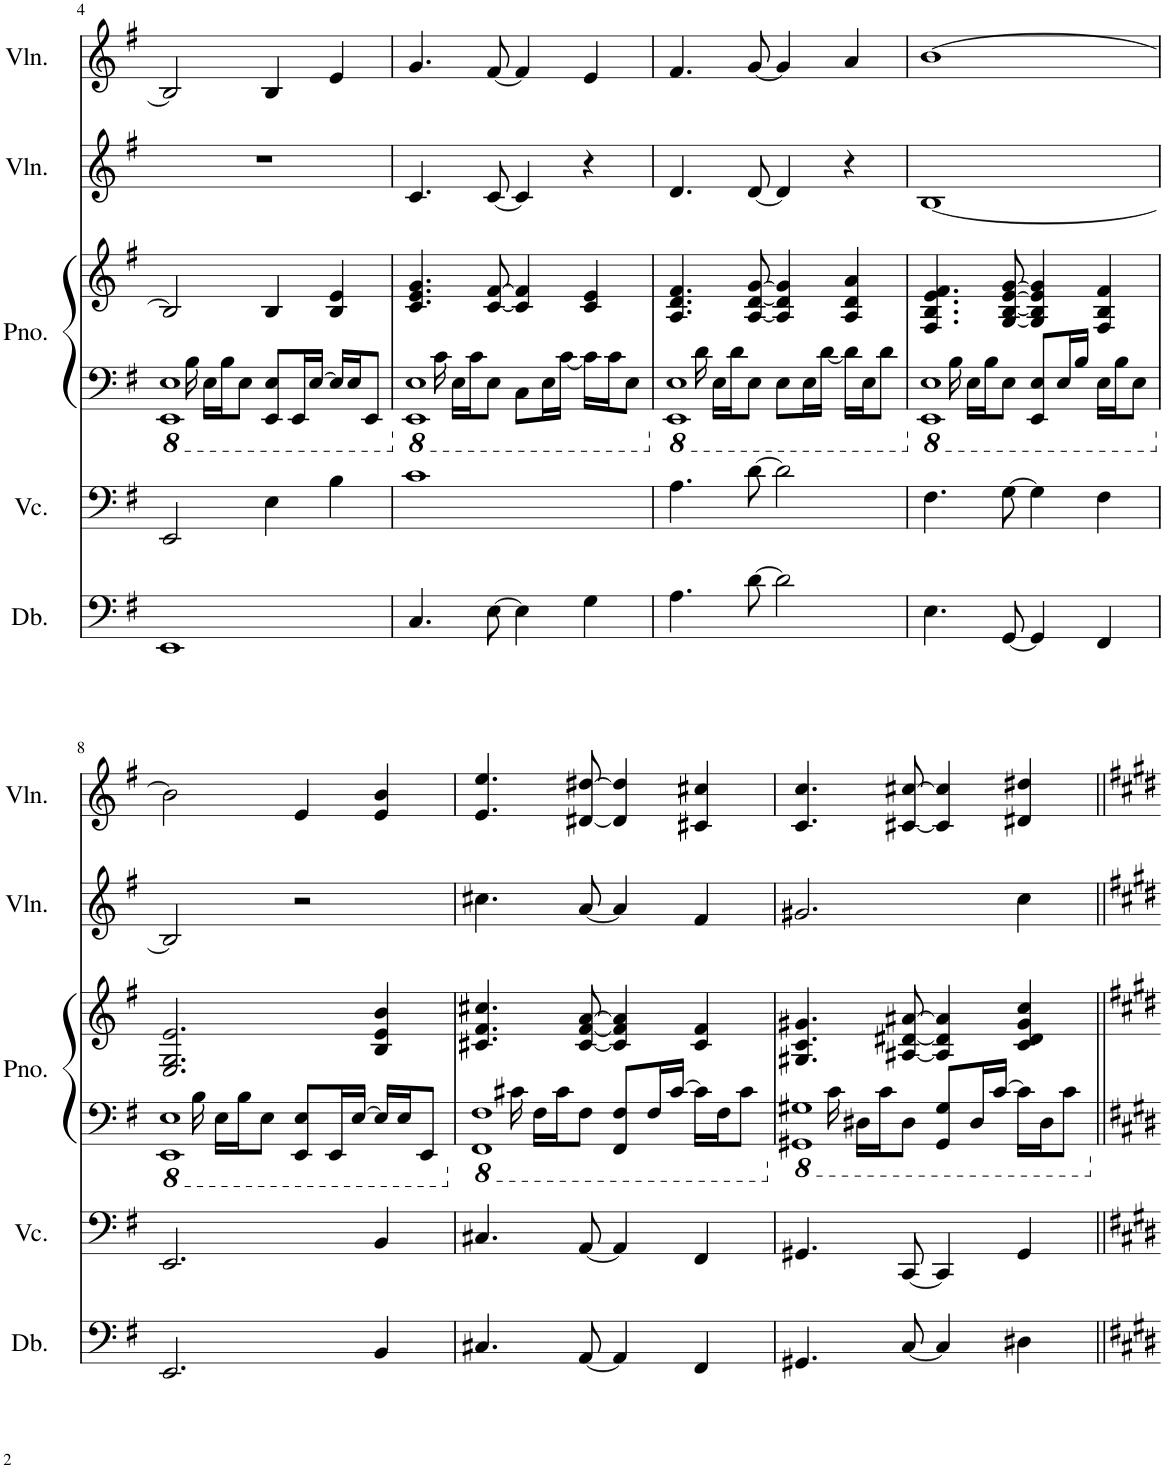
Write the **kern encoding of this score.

**kern	**kern	**kern	**kern	**kern	**kern
*part5	*part4	*part3	*part3	*part2	*part1
*staff6	*staff5	*staff4	*staff3	*staff2	*staff1
*I"Double Bass	*I"Violoncello	*I"Piano	*	*I"Violin	*I"Violin
*I'Db.	*I'Vc.	*I'Pno.	*	*I'Vln.	*I'Vln.
!!LO:PB:g=z
*clefF4	*clefF4	*clefF4	*clefG2	*clefG2	*clefG2
*Trd7c12	*	*	*	*	*
*k[f#]	*k[f#]	*k[f#]	*k[f#]	*k[f#]	*k[f#]
*M4/4	*M4/4	*M4/4	*M4/4	*M4/4	*M4/4
*	*	*8ba	*	*	*
=4	=4	=4	=4	=4	=4
*	*	*^	*	*	*
1EE	2EE/	1EEE 1EE	8.ryy	2B/]	1r	2B/]
.	.	.	16BB\	.	.	.
.	.	.	16EE\LL	.	.	.
.	.	.	16BB\J	.	.	.
.	.	.	8EE\J	.	.	.
.	4E\	.	8EEE/ 8EE/L	4B/	.	4B/
.	.	.	16EEE/L	.	.	.
.	.	.	[16EE/JJ	.	.	.
.	4B\	.	16EE/LL]	4B/ 4e/	.	4e/
.	.	.	16EE/J	.	.	.
.	.	.	8EEE/J	.	.	.
=5	=5	=5	=5	=5	=5	=5
*	*	*X8ba	*	*	*	*
*	*	*8ba	*	*	*	*
4.C/	1c	1EEE 1EE	8.ryy	4.c/ 4.e/ 4.g/	4.c/	4.g/
.	.	.	16C\	.	.	.
.	.	.	16EE\LL	.	.	.
.	.	.	16C\J	.	.	.
[8E\	.	.	8EE\J	[8c/ [8f#/	[8c/	[8f#/
4E\]	.	.	8CC\L	4c/] 4f#/]	4c/]	4f#/]
.	.	.	16EE\L	.	.	.
.	.	.	[16C\JJ	.	.	.
4G\	.	.	16C\LL]	4c/ 4e/	4r	4e/
.	.	.	16C\J	.	.	.
.	.	.	8EE\J	.	.	.
=6	=6	=6	=6	=6	=6	=6
*	*	*X8ba	*	*	*	*
*	*	*8ba	*	*	*	*
4.A\	4.A\	1EEE 1EE	8.ryy	4.A/ 4.d/ 4.f#/	4.d/	4.f#/
.	.	.	16D\	.	.	.
.	.	.	16EE\LL	.	.	.
.	.	.	16D\J	.	.	.
[8d\	[8d\	.	8EE\J	[8A/ [8d/ [8g/	[8d/	[8g/
2d\]	2d\]	.	8EE\L	4A/] 4d/] 4g/]	4d/]	4g/]
.	.	.	16EE\L	.	.	.
.	.	.	[16D\JJ	.	.	.
.	.	.	16D\LL]	4A/ 4d/ 4a/	4r	4a/
.	.	.	16EE\J	.	.	.
.	.	.	8D\J	.	.	.
=7	=7	=7	=7	=7	=7	=7
*	*	*X8ba	*	*	*	*
*	*	*8ba	*	*	*	*
4.E\	4.F#\	1EEE 1EE	8.ryy	4.F#/ 4.B/ 4.e/ 4.f#/	[1B	[1b
.	.	.	16BB\	.	.	.
.	.	.	16EE\LL	.	.	.
.	.	.	16BB\J	.	.	.
[8GG/	[8G\	.	8EE\J	[8G/ [8B/ [8e/ [8g/	.	.
4GG/]	4G\]	.	8EEE/ 8EE/L	4G/] 4B/] 4e/] 4g/]	.	.
.	.	.	16EE/L	.	.	.
.	.	.	16BB/JJ	.	.	.
4FF#/	4F#\	.	16EE\LL	4F#/ 4B/ 4f#/	.	.
.	.	.	16BB\J	.	.	.
.	.	.	8EE\J	.	.	.
!!LO:LB:g=z
=8	=8	=8	=8	=8	=8	=8
*	*	*X8ba	*	*	*	*
*	*	*8ba	*	*	*	*
2.EE/	2.EE/	1EEE 1EE	8.ryy	2.E/ 2.G/ 2.e/	2B/]	2b\]
.	.	.	16BB\	.	.	.
.	.	.	16EE\LL	.	.	.
.	.	.	16BB\J	.	.	.
.	.	.	8EE\J	.	.	.
.	.	.	8EEE/ 8EE/L	.	2r	4e/
.	.	.	16EEE/L	.	.	.
.	.	.	[16EE/JJ	.	.	.
4BB/	4BB/	.	16EE/LL]	4B/ 4e/ 4b/	.	4e/ 4b/
.	.	.	16EE/J	.	.	.
.	.	.	8EEE/J	.	.	.
=9	=9	=9	=9	=9	=9	=9
*	*	*X8ba	*	*	*	*
*	*	*8ba	*	*	*	*
4.C#X/	4.C#X/	1FFF# 1FF#	8.ryy	4.c#X/ 4.f#/ 4.cc#X/	4.cc#X\	4.e/ 4.ee/
.	.	.	16C#X\	.	.	.
.	.	.	16FF#\LL	.	.	.
.	.	.	16C#\J	.	.	.
[8AA/	[8AA/	.	8FF#\J	[8c#/ [8f#/ [8a/	[8a/	[8d#X/ [8dd#X/
4AA/]	4AA/]	.	8FFF#/ 8FF#/L	4c#/] 4f#/] 4a/]	4a/]	4d#/] 4dd#/]
.	.	.	16FF#/L	.	.	.
.	.	.	[16C#/JJ	.	.	.
4FF#/	4FF#/	.	16C#\LL]	4c#/ 4f#/	4f#/	4c#X/ 4cc#X/
.	.	.	16FF#\J	.	.	.
.	.	.	8C#\J	.	.	.
=10	=10	=10	=10	=10	=10	=10
*	*	*X8ba	*	*	*	*
*	*	*8ba	*	*	*	*
4.GG#X/	4.GG#X/	1GGG#X 1GG#X	8.ryy	4.G#X/ 4.c/ 4.g#X/	2.g#X/	4.c/ 4.cc/
.	.	.	16C\	.	.	.
.	.	.	16DD#X\LL	.	.	.
.	.	.	16C\J	.	.	.
[8C/	[8CC/	.	8DD#\J	[8A#X/ [8d#X/ [8a#X/	.	[8c#X/ [8cc#X/
4C/]	4CC/]	.	8GGG#/ 8GG#/L	4A#/] 4d#/] 4a#/]	.	4c#/] 4cc#/]
.	.	.	16DD#/L	.	.	.
.	.	.	[16C/JJ	.	.	.
4D#X\	4GG#/	.	16C\LL]	4c/ 4d#/ 4g#/ 4cc/	4cc\	4d#X/ 4dd#X/
.	.	.	16DD#\J	.	.	.
.	.	.	8C\J	.	.	.
*	*	*X8ba	*	*	*	*
*	*	*v	*v	*	*	*
=||	=||	=||	=||	=||	=||
*-	*-	*-	*-	*-	*-
